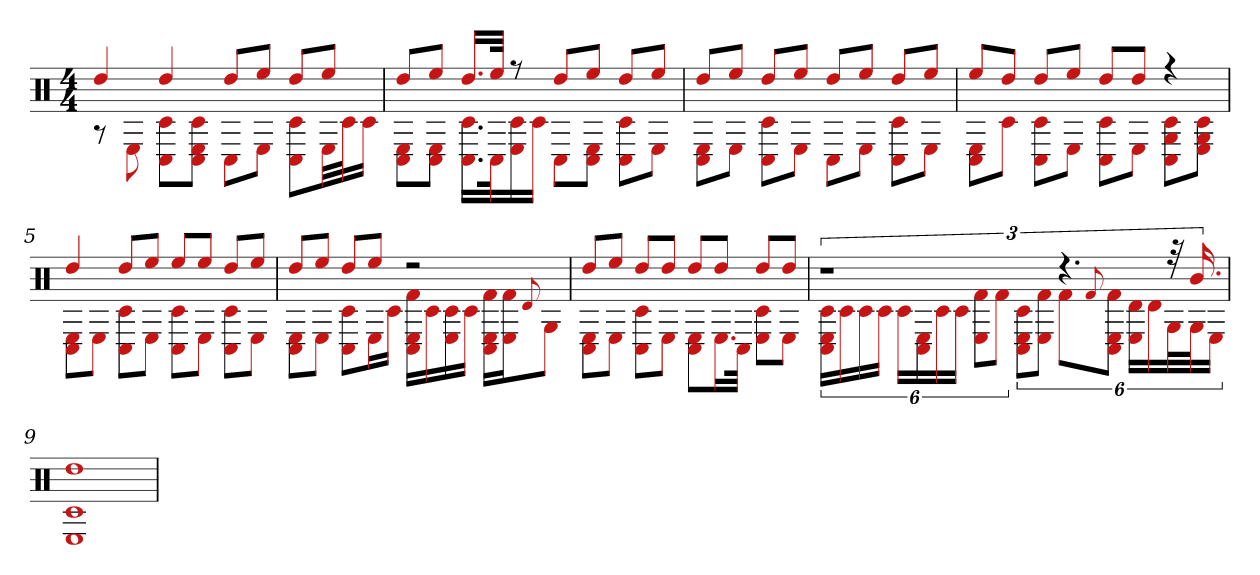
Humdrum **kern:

**kern
*part1
*staff1
*clefX
*k[]
*M4/4
=1
*^
4dd	8r
.	8E
4dd	8C# 8c#L
.	8C# 8E 8c#J
8ddL	8C#L
8eeJ	8EJ
8ddL	8C# 8c#L
8eeJ	32ELL
.	32c#J
.	16c#JJ
=2	=2
8ddL	8C# 8EL
8eeJ	8C# 8EJ
16.ddLL	16.C# 16.c#LL
32eeJJk	32C#k
8r	16E 16c#
.	16c#JJ
8ddL	8C#L
8eeJ	8C# 8EJ
8ddL	8C# 8c#L
8eeJ	8EJ
=3	=3
8ddL	8C# 8EL
8eeJ	8EJ
8ddL	8C# 8c#L
8eeJ	8EJ
8ddL	8C#L
8eeJ	8EJ
8ddL	8C# 8c#L
8eeJ	8EJ
=4	=4
8eeL	8C# 8EL
8ddJ	8c#J
8ddL	8C# 8c#L
8eeJ	8EJ
8ddL	8C# 8c#L
8ddJ	8EJ
4r	8C# 8c# 8GL
.	8c# 8G 8EJ
=5	=5
4dd	8C# 8EL
.	8EJ
8ddL	8C# 8c#L
8eeJ	8EJ
8eeL	8c# 8C#L
8eeJ	8EJ
8ddL	8C# 8c#L
8eeJ	8EJ
=6	=6
8ddL	8C# 8EL
8eeJ	8EJ
8ddL	8C# 8c#L
8eeJ	16EL
.	16c#JJ
2r	16C# 16f# 16ELL
.	16c#
.	16E 16c#
.	16c#JJ
.	16E 16C# 16f#LL
.	16f# 16EJ
.	8qqd
.	8GJ
=7	=7
8ddL	8C# 8EL
8eeJ	8EJ
8ddL	8C# 8c#L
8ddJ	8EJ
8ddL	8C# 8EL
8ddJ	16.EL
.	32C#JJk
8ddL	8E 8c#L
8ddJ	8EJ
=8	=8
3%2r	24C# 24E 24c#LL
.	24c#
.	24c#
.	24c#JJ
.	24c#LL
.	24E 24C#
.	24c#
.	24c#JJ
.	12E 12f#L
.	12f#J
.	12C# 12E 12c#L
.	12E 12f#J
6.r	12f#L
.	8qqf#
.	12C# 12E 12f#J
.	24E 24dLL
.	24d
48r	48GL
24.b	48GJ
.	24EJJ
=9	=9
1dd	1E 1c#
*v	*v
=
*-
